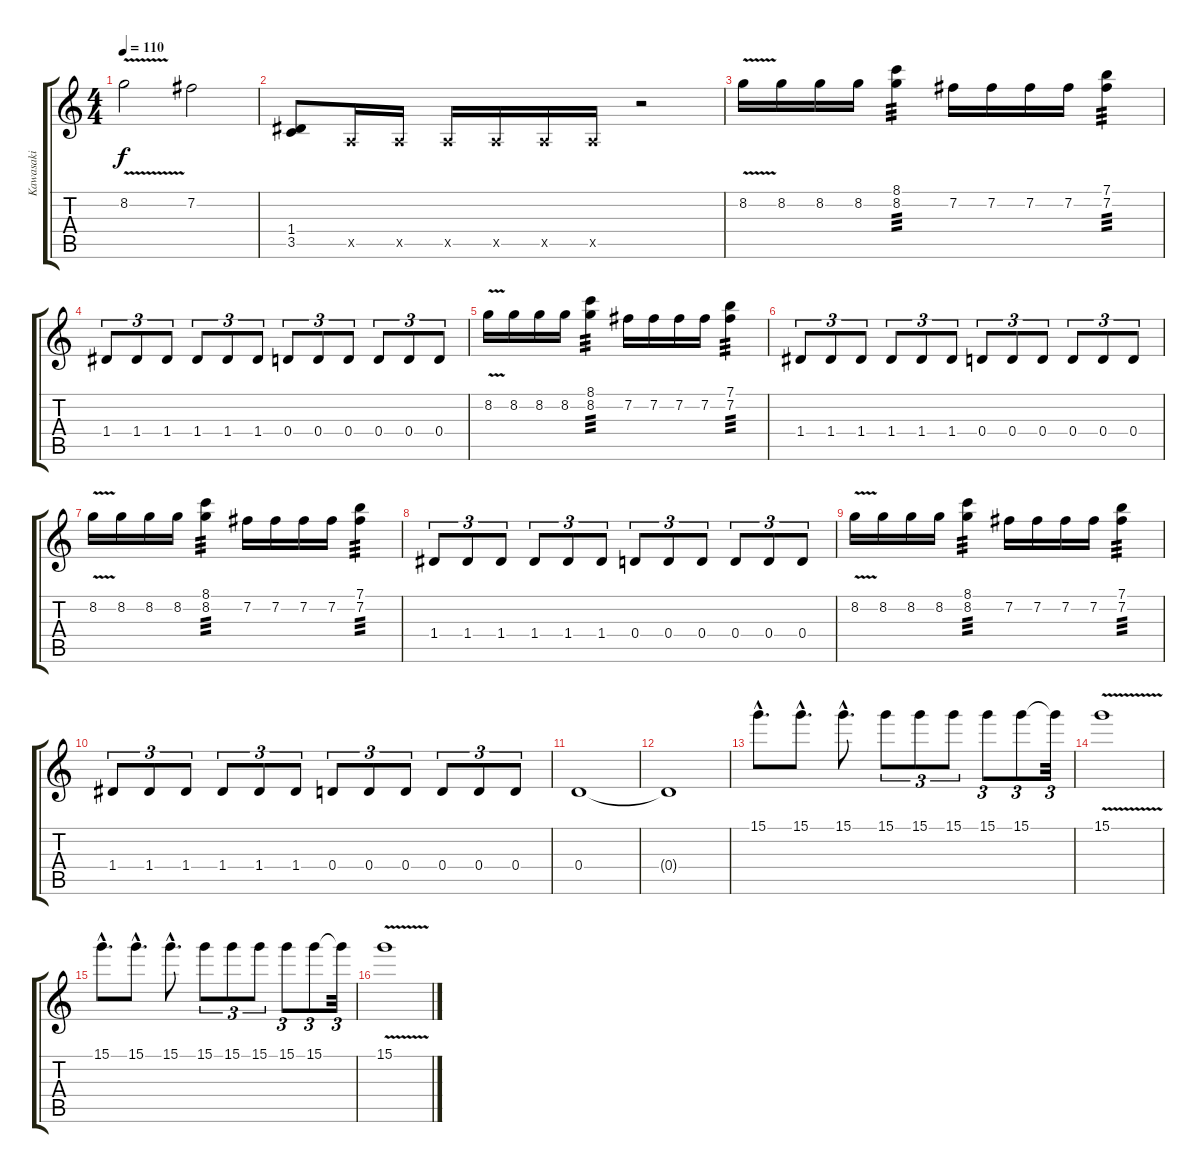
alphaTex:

\track ("Kawasaki" "Kawasaki") {instrument overdrivenguitar}
\staff {score tabs}
\tuning (E4 B3 G3 D3 A2 E2) {hide}
\ts (4 4)
\tempo 110
\clef g2
\ks c
8.2{v}.2{dy f} 7.2.2 |
(1.4 3.5).8 0.5{x}.16 0.5{x}.16 0.5{x}.16 0.5{x}.16 0.5{x}.16 0.5{x}.16 r.2 |
8.2{v}.16 8.2.16 8.2.16 8.2.16 (8.1 8.2).4{tp 3} 7.2.16 7.2.16 7.2.16 7.2.16 (7.1 7.2).4{tp 3} |
1.4.8{tu (3 2)} 1.4.8{tu (3 2)} 1.4.8{tu (3 2)} 1.4.8{tu (3 2)} 1.4.8{tu (3 2)} 1.4.8{tu (3 2)} 0.4.8{tu (3 2)} 0.4.8{tu (3 2)} 0.4.8{tu (3 2)} 0.4.8{tu (3 2)} 0.4.8{tu (3 2)} 0.4.8{tu (3 2)} |
8.2{v}.16 8.2.16 8.2.16 8.2.16 (8.1 8.2).4{tp 3} 7.2.16 7.2.16 7.2.16 7.2.16 (7.1 7.2).4{tp 3} |
1.4.8{tu (3 2)} 1.4.8{tu (3 2)} 1.4.8{tu (3 2)} 1.4.8{tu (3 2)} 1.4.8{tu (3 2)} 1.4.8{tu (3 2)} 0.4.8{tu (3 2)} 0.4.8{tu (3 2)} 0.4.8{tu (3 2)} 0.4.8{tu (3 2)} 0.4.8{tu (3 2)} 0.4.8{tu (3 2)} |
8.2{v}.16 8.2.16 8.2.16 8.2.16 (8.1 8.2).4{tp 3} 7.2.16 7.2.16 7.2.16 7.2.16 (7.1 7.2).4{tp 3} |
1.4.8{tu (3 2)} 1.4.8{tu (3 2)} 1.4.8{tu (3 2)} 1.4.8{tu (3 2)} 1.4.8{tu (3 2)} 1.4.8{tu (3 2)} 0.4.8{tu (3 2)} 0.4.8{tu (3 2)} 0.4.8{tu (3 2)} 0.4.8{tu (3 2)} 0.4.8{tu (3 2)} 0.4.8{tu (3 2)} |
8.2{v}.16 8.2.16 8.2.16 8.2.16 (8.1 8.2).4{tp 3} 7.2.16 7.2.16 7.2.16 7.2.16 (7.1 7.2).4{tp 3} |
1.4.8{tu (3 2)} 1.4.8{tu (3 2)} 1.4.8{tu (3 2)} 1.4.8{tu (3 2)} 1.4.8{tu (3 2)} 1.4.8{tu (3 2)} 0.4.8{tu (3 2)} 0.4.8{tu (3 2)} 0.4.8{tu (3 2)} 0.4.8{tu (3 2)} 0.4.8{tu (3 2)} 0.4.8{tu (3 2)} |
0.4.1 |
0.4{t}.1 |
15.1{hac}.8{d volume 13 balance 11} 15.1{hac}.8{d} 15.1{hac}.8{d} 15.1.8{tu (3 2)} 15.1.8{tu (3 2)} 15.1.8{tu (3 2)} 15.1.8{tu (3 2)} 15.1.8{tu (3 2)} 15.1{t}.32{tu (3 2)} |
15.1{v}.1 |
15.1{hac}.8{d} 15.1{hac}.8{d} 15.1{hac}.8{d} 15.1.8{tu (3 2)} 15.1.8{tu (3 2)} 15.1.8{tu (3 2)} 15.1.8{tu (3 2)} 15.1.8{tu (3 2)} 15.1{t}.32{tu (3 2)} |
15.1{v}.1
